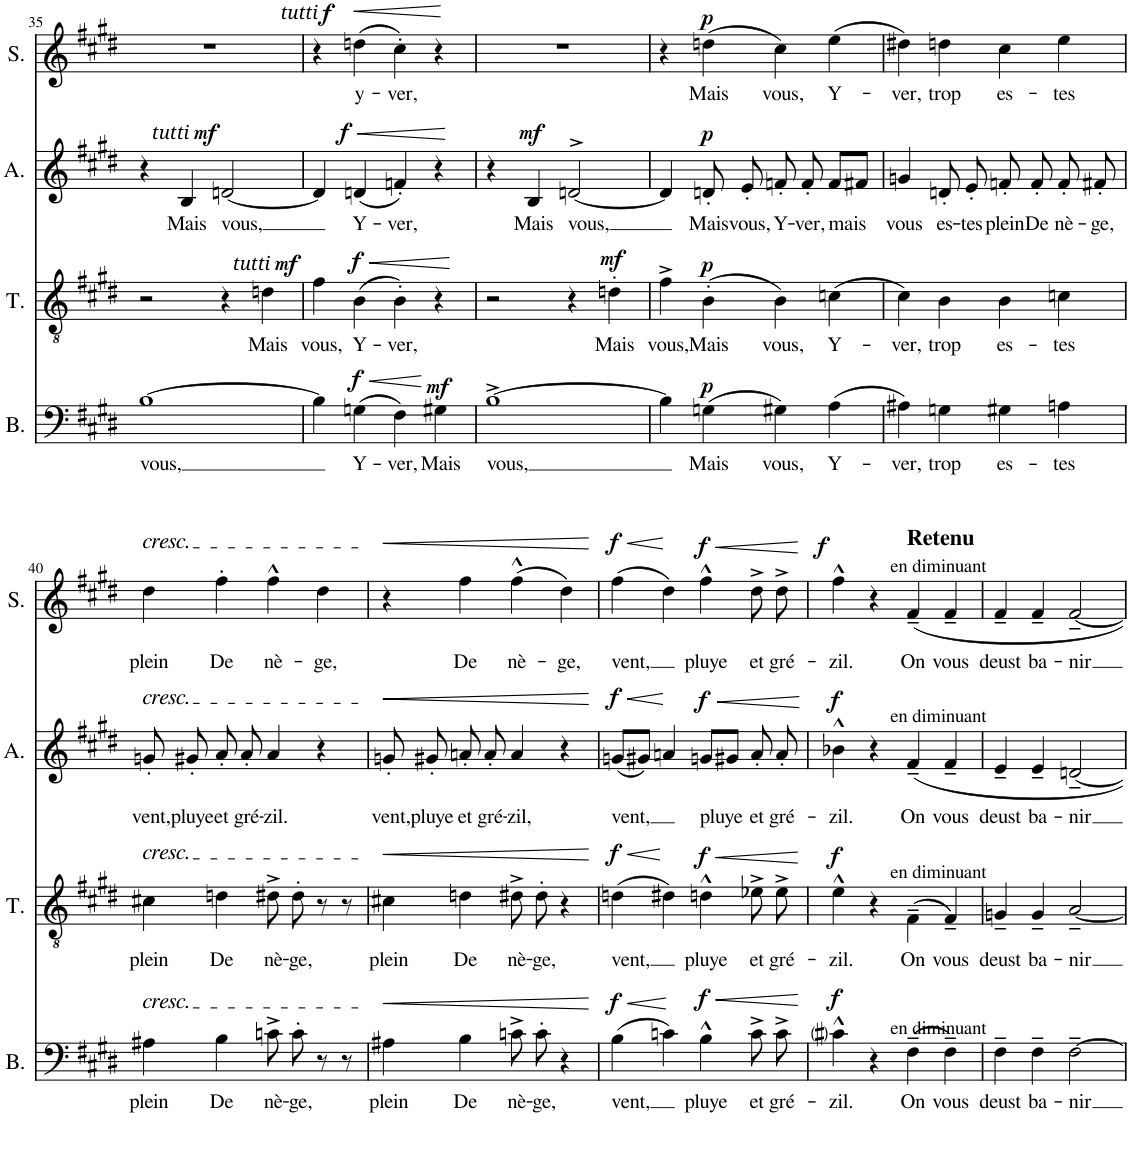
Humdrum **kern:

**kern	**text	**dynam	**kern	**text	**dynam	**kern	**text	**dynam	**kern	**text	**dynam
*part4	*part4	*part4	*part3	*part3	*part3	*part2	*part2	*part2	*part1	*part1	*part1
*staff4	*staff4	*staff4	*staff3	*staff3	*staff3	*staff2	*staff2	*staff2	*staff1	*staff1	*staff1
*I"Bass	*	*	*I"Ténor	*	*	*I"Alto	*	*	*I"Soprano	*	*
*I'B.	*	*	*I'T.	*	*	*I'A.	*	*	*I'S.	*	*
!!LO:PB:g=z
*clefF4	*	*	*clefGv2	*	*	*clefG2	*	*	*clefG2	*	*
*k[f#c#g#d#]	*	*	*k[f#c#g#d#]	*	*	*k[f#c#g#d#]	*	*	*k[f#c#g#d#]	*	*
*M2/2	*	*	*M2/2	*	*	*M2/2	*	*	*M2/2	*	*
=35	=35	=35	=35	=35	=35	=35	=35	=35	=35	=35	=35
!	!LO:LY:b	!	!	!	!	!	!	!	!	!	!
[1B	vous,	.	2r	.	.	4r	.	.	1r	.	.
!	!	!	!	!	!	!	!LO:LY:b	!LO:DY:a	!	!	!
!	!	!	!	!	!	!	!	!LO:DY:n=1:a	!	!	!
.	.	.	.	.	.	4B/	Mais	other-dynamics mf	.	.	.
!	!	!	!	!	!	!	!LO:LY:b	!	!	!	!
.	.	.	4r	.	.	[2dn/	vous,	.	.	.	.
!	!	!	!	!LO:LY:b	!LO:DY:a	!	!	!	!	!	!
!	!	!	!	!	!LO:DY:n=1:a	!	!	!	!	!	!
.	.	.	4dn\	Mais	other-dynamics mf	.	.	.	.	.	.
=36	=36	=36	=36	=36	=36	=36	=36	=36	=36	=36	=36
!	!	!	!	!LO:LY:b	!	!	!	!	!	!	!LO:DY:a
!	!	!	!	!	!	!	!	!	!	!	!LO:DY:n=1:a
4B\]	.	.	4f#\	vous,	.	4d/]	.	.	4r	.	other-dynamics f
!	!LO:LY:b	!LO:HP:b	!	!LO:LY:b	!LO:HP:b	!	!LO:LY:b	!LO:HP:b	!	!LO:LY:b	!LO:HP:b
!	!	!LO:DY:n=1:a	!	!	!LO:DY:n=1:a	!	!	!LO:DY:n=1:a	!	!	!
(4Gn\	Y-	< f	(4B\	Y-	< f	(4dn/	Y-	< f	(4ddn\	y-	<
!	!LO:LY:b	!	!	!LO:LY:b	!	!	!LO:LY:b	!	!	!LO:LY:b	!
4F#\)	-ver,	.	4B'\)	-ver,	.	4fn'/)	-ver,	.	4cc#'\)	-ver,	.
!	!LO:LY:b	!LO:DY:n=2:a	!	!	!	!	!	!	!	!	!
4G#X\	Mais	mf	4r	.	.	4r	.	.	4r	.	.
.	.	[	.	.	[	.	.	[	.	.	[
=37	=37	=37	=37	=37	=37	=37	=37	=37	=37	=37	=37
!	!LO:LY:b	!	!	!	!	!	!	!	!	!	!
[1B^	vous,	.	2r	.	.	4r	.	.	1r	.	.
!	!	!	!	!	!	!	!LO:LY:b	!LO:DY:a	!	!	!
.	.	.	.	.	.	4B/	Mais	mf	.	.	.
!	!	!	!	!	!	!	!LO:LY:b	!	!	!	!
.	.	.	4r	.	.	[2dn^>/	vous,	.	.	.	.
!	!	!	!	!LO:LY:b	!LO:DY:a	!	!	!	!	!	!
.	.	.	4dn'\	Mais	mf	.	.	.	.	.	.
=38	=38	=38	=38	=38	=38	=38	=38	=38	=38	=38	=38
!	!	!	!	!LO:LY:b	!	!	!	!	!	!	!
4B\]	.	.	4f#^\	vous,	.	4d/]	.	.	4r	.	.
!	!LO:LY:b	!LO:DY:a	!	!LO:LY:b	!LO:DY:a	!	!LO:LY:b	!LO:DY:a	!	!LO:LY:b	!LO:DY:a
(4Gn\	Mais	p	(4B'\	Mais	p	8dn'/	Mais	p	(4ddn\	Mais	p
!	!	!	!	!	!	!	!LO:LY:b	!	!	!	!
.	.	.	.	.	.	8e'/	vous,	.	.	.	.
!	!LO:LY:b	!	!	!LO:LY:b	!	!	!LO:LY:b	!	!	!LO:LY:b	!
4G#X\)	vous,	.	4B\)	vous,	.	8fn'/	Y-	.	4cc#\)	vous,	.
!	!	!	!	!	!	!	!LO:LY:b	!	!	!	!
.	.	.	.	.	.	8f'/	-ver,	.	.	.	.
!	!LO:LY:b	!	!	!LO:LY:b	!	!	!LO:LY:b	!	!	!LO:LY:b	!
(4A\	Y-	.	(4cn\	Y-	.	8f/L	mais	.	(4ee\	Y-	.
.	.	.	.	.	.	8f#X/J	.	.	.	.	.
=39	=39	=39	=39	=39	=39	=39	=39	=39	=39	=39	=39
!	!LO:LY:b	!	!	!LO:LY:b	!	!	!LO:LY:b	!	!	!LO:LY:b	!
4A#X\)	-ver,	.	4c#\)	-ver,	.	4gn/	vous	.	4dd#X\)	-ver,	.
!	!LO:LY:b	!	!	!LO:LY:b	!	!	!LO:LY:b	!	!	!LO:LY:b	!
4Gn\	trop	.	4B\	trop	.	8dn'/	es-	.	4ddn\	trop	.
!	!	!	!	!	!	!	!LO:LY:b	!	!	!	!
.	.	.	.	.	.	8e'/	tes	.	.	.	.
!	!LO:LY:b	!	!	!LO:LY:b	!	!	!LO:LY:b	!	!	!LO:LY:b	!
4G#X\	es-	.	4B\	es-	.	8fn'/	plein	.	4cc#\	es-	.
!	!	!	!	!	!	!	!LO:LY:b	!	!	!	!
.	.	.	.	.	.	8f'/	De	.	.	.	.
!	!LO:LY:b	!	!	!LO:LY:b	!	!	!LO:LY:b	!	!	!LO:LY:b	!
4An\	-tes	.	4cn\	-tes	.	8f'/	nè-	.	4ee\	-tes	.
!	!	!	!	!	!	!	!LO:LY:b	!	!	!	!
.	.	.	.	.	.	8f#X'/	-ge,	.	.	.	.
!!LO:LB:g=z
=40	=40	=40	=40	=40	=40	=40	=40	=40	=40	=40	=40
!	!	!	!	!	!	!	!	!	!LO:TX:a:i:t=cresc.	!	!
!	!	!	!	!	!	!LO:TX:a:i:t=cresc.	!	!	!	!	!
!	!	!	!LO:TX:a:i:t=cresc.	!	!	!	!	!	!	!	!
!LO:TX:a:i:t=cresc.	!	!	!	!	!	!	!	!	!	!	!
!	!LO:LY:b	!	!	!LO:LY:b	!	!	!LO:LY:b	!	!	!LO:LY:b	!
4A#X\	plein	.	4c#X\	plein	.	8gn'/	vent,	.	4dd#\	plein	.
!	!	!	!	!	!	!	!LO:LY:b	!	!	!	!
.	.	.	.	.	.	8g#X'/	pluye	.	.	.	.
!	!LO:LY:b	!	!	!LO:LY:b	!	!	!LO:LY:b	!	!	!LO:LY:b	!
4B\	De	.	4dn\	De	.	8a'/	et	.	4ff#'\	De	.
!	!	!	!	!	!	!	!LO:LY:b	!	!	!	!
.	.	.	.	.	.	8a'/	gré-	.	.	.	.
!	!LO:LY:b	!	!	!LO:LY:b	!	!	!LO:LY:b	!	!	!LO:LY:b	!
8cn^\L	nè-	.	8d#X^\L	nè-	.	4a/	-zil.	.	4ff#^^\	nè-	.
!	!LO:LY:b	!	!	!LO:LY:b	!	!	!	!	!	!	!
8c'\J	-ge,	.	8d#'\J	-ge,	.	.	.	.	.	.	.
!	!	!	!	!	!	!	!	!	!	!LO:LY:b	!
8r	.	.	8r	.	.	4r	.	.	4dd#\	-ge,	.
8r	.	.	8r	.	.	.	.	.	.	.	.
=41	=41	=41	=41	=41	=41	=41	=41	=41	=41	=41	=41
!	!LO:LY:b	!LO:HP:b	!	!LO:LY:b	!LO:HP:b	!	!LO:LY:b	!LO:HP:b	!	!	!LO:HP:b
4A#X\	plein	<	4c#X\	plein	<	8gn'/	vent,	<	4r	.	<
!	!	!	!	!	!	!	!LO:LY:b	!	!	!	!
.	.	.	.	.	.	8g#X'/	pluye	.	.	.	.
!	!LO:LY:b	!	!	!LO:LY:b	!	!	!LO:LY:b	!	!	!LO:LY:b	!
4B\	De	.	4dn\	De	.	8an'/	et	.	4ff#\	De	.
!	!	!	!	!	!	!	!LO:LY:b	!	!	!	!
.	.	.	.	.	.	8a'/	gré-	.	.	.	.
!	!LO:LY:b	!	!	!LO:LY:b	!	!	!LO:LY:b	!	!	!LO:LY:b	!
8cn^\L	nè-	.	8d#X^\L	nè-	.	4a/	-zil,	.	(4ff#^^\	nè-	.
!	!LO:LY:b	!	!	!LO:LY:b	!	!	!	!	!	!	!
8c'\J	-ge,	.	8d#'\J	-ge,	.	.	.	.	.	.	.
!	!	!	!	!	!	!	!	!	!	!LO:LY:b	!
4r	.	.	4r	.	.	4r	.	.	4dd#\)	-ge,	.
.	.	[	.	.	[	.	.	[	.	.	[
=42	=42	=42	=42	=42	=42	=42	=42	=42	=42	=42	=42
!	!LO:LY:b	!LO:HP:b	!	!LO:LY:b	!LO:HP:b	!	!LO:LY:b	!LO:HP:b	!	!LO:LY:b	!LO:HP:b
!	!	!LO:DY:n=1:a	!	!	!LO:DY:n=1:a	!	!	!LO:DY:n=1:a	!	!	!LO:DY:n=1:a
(4B\	vent,	< f	(4dn\	vent,	< f	(8gn/L	vent,	< f	(4ff#\	vent,	< f
.	.	.	.	.	.	8g#X/J)	.	.	.	.	.
4cn\)	.	.	4d#X\)	.	.	4an/	.	.	4dd#\)	.	.
!	!LO:LY:b	!LO:HP:b	!	!LO:LY:b	!LO:HP:b	!	!LO:LY:b	!LO:HP:b	!	!LO:LY:b	!LO:HP:b
!	!	!LO:DY:n=2:a	!	!	!LO:DY:n=2:a	!	!	!LO:DY:n=2:a	!	!	!LO:DY:n=2:a
4B^^\	pluye	< f	4dn^^\	pluye	< f	8gn/L	pluye	< f	4ff#^^\	pluye	< f
.	.	.	.	.	.	8g#X/J	.	.	.	.	.
!	!LO:LY:b	!	!	!LO:LY:b	!	!	!LO:LY:b	!	!	!LO:LY:b	!
8c^\L	et	[	8e-X^\L	et	[	8a'/	et	[	8dd#^\L	et	[
!	!LO:LY:b	!	!	!LO:LY:b	!	!	!LO:LY:b	!	!	!LO:LY:b	!
8c^\J	gré-	.	8e-^\J	gré-	.	8a'/	gré-	.	8dd#^\J	gré-	.
.	.	[	.	.	[	.	.	[	.	.	[
=43	=43	=43	=43	=43	=43	=43	=43	=43	=43	=43	=43
!	!LO:LY:b	!LO:DY:a	!	!LO:LY:b	!LO:DY:a	!	!LO:LY:b	!LO:DY:a	!	!LO:LY:b	!LO:DY:a
4c#i^^\	-zil.	f	4e^^\	-zil.	f	4b-X^^\	-zil.	f	4ff#^^\	-zil.	f
4r	.	.	4r	.	.	4r	.	.	4r	.	.
!	!	!	!	!	!	!	!	!	!LO:TX:a:B:t=Retenu	!	!
!	!	!	!	!	!	!	!	!	!LO:TX:a:t=en diminuant	!	!
!	!	!	!	!	!	!LO:TX:a:t=en diminuant	!	!	!	!	!
!	!	!	!LO:TX:a:t=en diminuant	!	!	!	!	!	!	!	!
!LO:TX:a:t=en diminuant	!	!	!	!	!	!	!	!	!	!	!
!	!LO:LY:b	!	!	!LO:LY:b	!	!	!LO:LY:b	!	!	!LO:LY:b	!
(4F#~\	On	.	(4F#~\	On	.	4f#~/	On	.	4f#~/	On	.
!	!LO:LY:b	!	!	!LO:LY:b	!	!	!LO:LY:b	!	!	!LO:LY:b	!
4F#~\)	vous	.	4F#~/)	vous	.	4f#~/	vous	.	4f#~/	vous	.
=44	=44	=44	=44	=44	=44	=44	=44	=44	=44	=44	=44
!	!LO:LY:b	!	!	!LO:LY:b	!	!	!LO:LY:b	!	!	!LO:LY:b	!
4F#~\	deust	.	4Gn~/	deust	.	4e~/	deust	.	4f#~/	deust	.
!	!LO:LY:b	!	!	!LO:LY:b	!	!	!LO:LY:b	!	!	!LO:LY:b	!
4F#~\	ba-	.	4G~/	ba-	.	4e~/	ba-	.	4f#~/	ba-	.
!	!LO:LY:b	!	!	!LO:LY:b	!	!	!LO:LY:b	!	!	!LO:LY:b	!
[2F#~\	-nir	.	[2A~/	-nir	.	[2dn~/	-nir	.	[2f#~/	-nir	.
=	=	=	=	=	=	=	=	=	=	=	=
*-	*-	*-	*-	*-	*-	*-	*-	*-	*-	*-	*-
